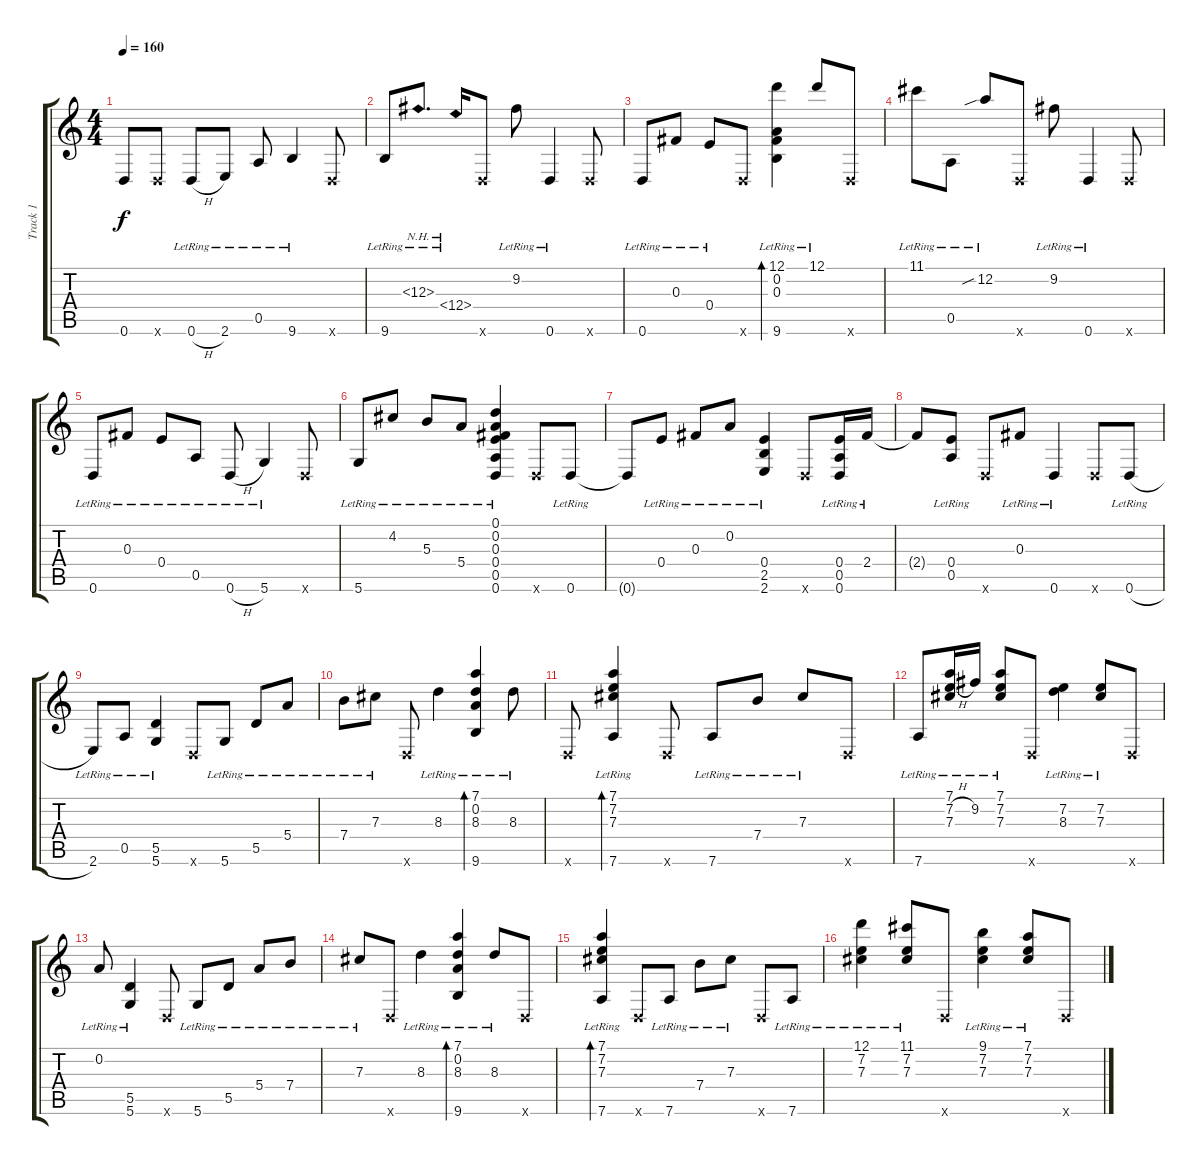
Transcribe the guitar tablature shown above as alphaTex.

\track ("Track 1" "Track 1") {instrument acousticguitarsteel}
\staff {score tabs}
\tuning (D4 A3 Gb3 E3 A2 D2) {hide}
\ts (4 4)
\tempo 160
\clef g2
\ks c
0.6{t}.8{dy f} 0.6{x}.8 0.6{h lr}.8 2.6{lr}.8 0.5{lr}.8 9.6{lr}.4 0.6{x}.8 |
9.6{lr}.8 12.3{nh lr}.8{d} 12.4{nh lr}.16 0.6{x}.8 9.2{lr}.8 0.6{lr}.4 0.6{x}.8 |
0.6{lr}.8 0.3{lr}.8 0.4{lr}.8 0.6{x}.8 (12.1{lr} 0.2{lr} 0.3{lr} 9.6{lr}).4{bd 240} 12.1{lr}.8 0.6{x}.8 |
11.1{lr}.8 0.5{lr}.8 12.2{sib lr}.8 0.6{x}.8 9.2{lr}.8 0.6{lr}.4 0.6{x}.8 |
0.6{lr}.8 0.3{lr}.8 0.4{lr}.8 0.5{lr}.8 0.6{h lr}.8 5.6{lr}.4 0.6{x}.8 |
5.6{lr}.8 4.2{lr}.8 5.3{lr}.8 5.4{lr}.8 (0.1{lr} 0.2{lr} 0.3{lr} 0.4{lr} 0.5{lr} 0.6{lr}).4 0.6{x}.8 0.6{lr}.8 |
0.6{t}.8 0.4{lr}.8 0.3{lr}.8 0.2{lr}.8 (0.4{lr} 2.5{lr} 2.6{lr}).4 0.6{x}.8 (0.4{lr} 0.5{lr} 0.6{lr}).16 2.4{lr}.16 |
2.4{t}.8 (0.4{lr} 0.5{lr}).8 0.6{x}.8 0.3{lr}.8 0.6{lr}.4 0.6{x}.8 0.6{h lr}.8 |
2.6{lr}.8 0.5{lr}.8 (5.5{lr} 5.6{lr}).4 0.6{x}.8 5.6{lr}.8 5.5{lr}.8 5.4{lr}.8 |
7.4{lr}.8 7.3{lr}.8 0.6{x}.8 8.3{lr}.4 (7.1{lr} 0.2{lr} 8.3{lr} 9.6{lr}).4{bd 240} 8.3{lr}.8 |
0.6{x}.8 (7.1{lr} 7.2{lr} 7.3{lr} 7.6{lr}).4{bd 240} 0.6{x}.8 7.6{lr}.8 7.4{lr}.8 7.3{lr}.8 0.6{x}.8 |
7.6{lr}.8 (7.1{lr} 7.2{h lr} 7.3{lr}).16 9.2{lr}.16 (7.1{lr} 7.2{lr} 7.3{lr}).8 0.6{x}.8 (7.2{lr} 8.3{lr}).4 (7.2{lr} 7.3{lr}).8 0.6{x}.8 |
0.2{lr}.8 (5.5{lr} 5.6{lr}).4 0.6{x}.8 5.6{lr}.8 5.5{lr}.8 5.4{lr}.8 7.4{lr}.8 |
7.3{lr}.8 0.6{x}.8 8.3{lr}.4 (7.1{lr} 0.2{lr} 8.3{lr} 9.6{lr}).4{bd 240} 8.3{lr}.8 0.6{x}.8 |
(7.1{lr} 7.2{lr} 7.3{lr} 7.6{lr}).4{bd 240} 0.6{x}.8 7.6{lr}.8 7.4{lr}.8 7.3{lr}.8 0.6{x}.8 7.6{lr}.8 |
(12.1{lr} 7.2{lr} 7.3{lr}).4 (11.1{lr} 7.2{lr} 7.3{lr}).8 0.6{x}.8 (9.1{lr} 7.2{lr} 7.3{lr}).4 (7.1{lr} 7.2{lr} 7.3{lr}).8 0.6{x}.8
